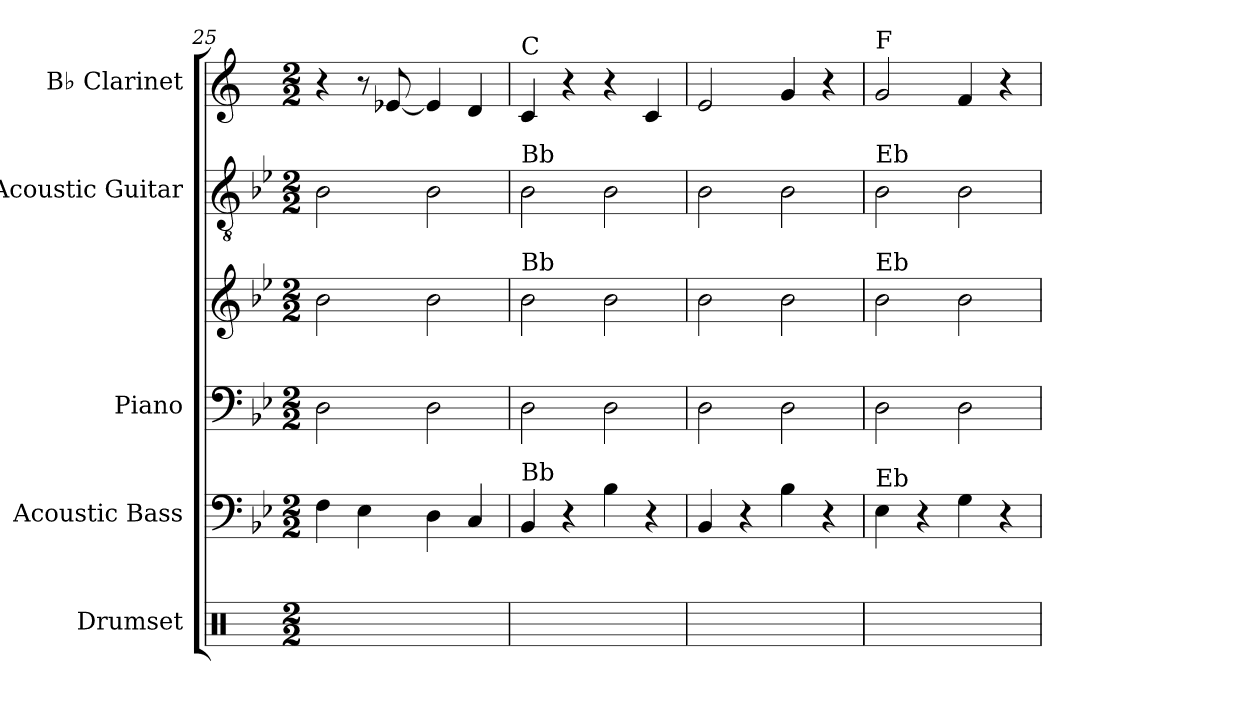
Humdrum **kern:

**kern	**kern	**kern	**kern	**kern	**kern
*part5	*part4	*part3	*part3	*part2	*part1
*staff6	*staff5	*staff4	*staff3	*staff2	*staff1
*I"Drumset	*I"Acoustic Bass	*I"Piano	*	*I"Acoustic Guitar	*I"B♭ Clarinet
*I'D. Set	*I'Bass	*I'Pno.	*	*I'Guit.	*I'B♭ Cl.
*clefX	*clefF4	*clefF4	*clefG2	*clefGv2	*clefG2
*	*ITrd7c12	*	*	*	*ITrd1c2
*k[]	*k[b-e-]	*k[b-e-]	*k[b-e-]	*k[b-e-]	*k[b-e-]
*M2/2	*M2/2	*M2/2	*M2/2	*M2/2	*M2/2
=25	=25	=25	=25	=25	=25
2R	4FF\	2D	2b-	2B-	4r
.	4EE-\	.	.	.	8r
.	.	.	.	.	[8d-X/
2R	4DD\	2D	2b-	2B-	4d-/]
.	4CC/	.	.	.	4c/
!!LO:PB:g=z
=26	=26	=26	=26	=26	=26
!	!	!	!	!	!LO:TX:a:t=C
!	!	!	!	!LO:TX:a:t=Bb	!
!	!	!	!LO:TX:a:t=Bb	!	!
!	!LO:TX:a:t=Bb	!	!	!	!
2R	4BBB-/	2D	2b-	2B-	4B-/
.	4r	.	.	.	4r
2R	4BB-\	2D	2b-	2B-	4r
.	4r	.	.	.	4B-/
=27	=27	=27	=27	=27	=27
2R	4BBB-/	2D	2b-	2B-	2d/
.	4r	.	.	.	.
2R	4BB-\	2D	2b-	2B-	4f/
.	4r	.	.	.	4r
=28	=28	=28	=28	=28	=28
!	!	!	!	!	!LO:TX:a:t=F
!	!	!	!	!LO:TX:a:t=Eb	!
!	!	!	!LO:TX:a:t=Eb	!	!
!	!LO:TX:a:t=Eb	!	!	!	!
2R	4EE-\	2D	2b-	2B-	2f/
.	4r	.	.	.	.
2R	4GG\	2D	2b-	2B-	4e-/
.	4r	.	.	.	4r
=	=	=	=	=	=
*-	*-	*-	*-	*-	*-
